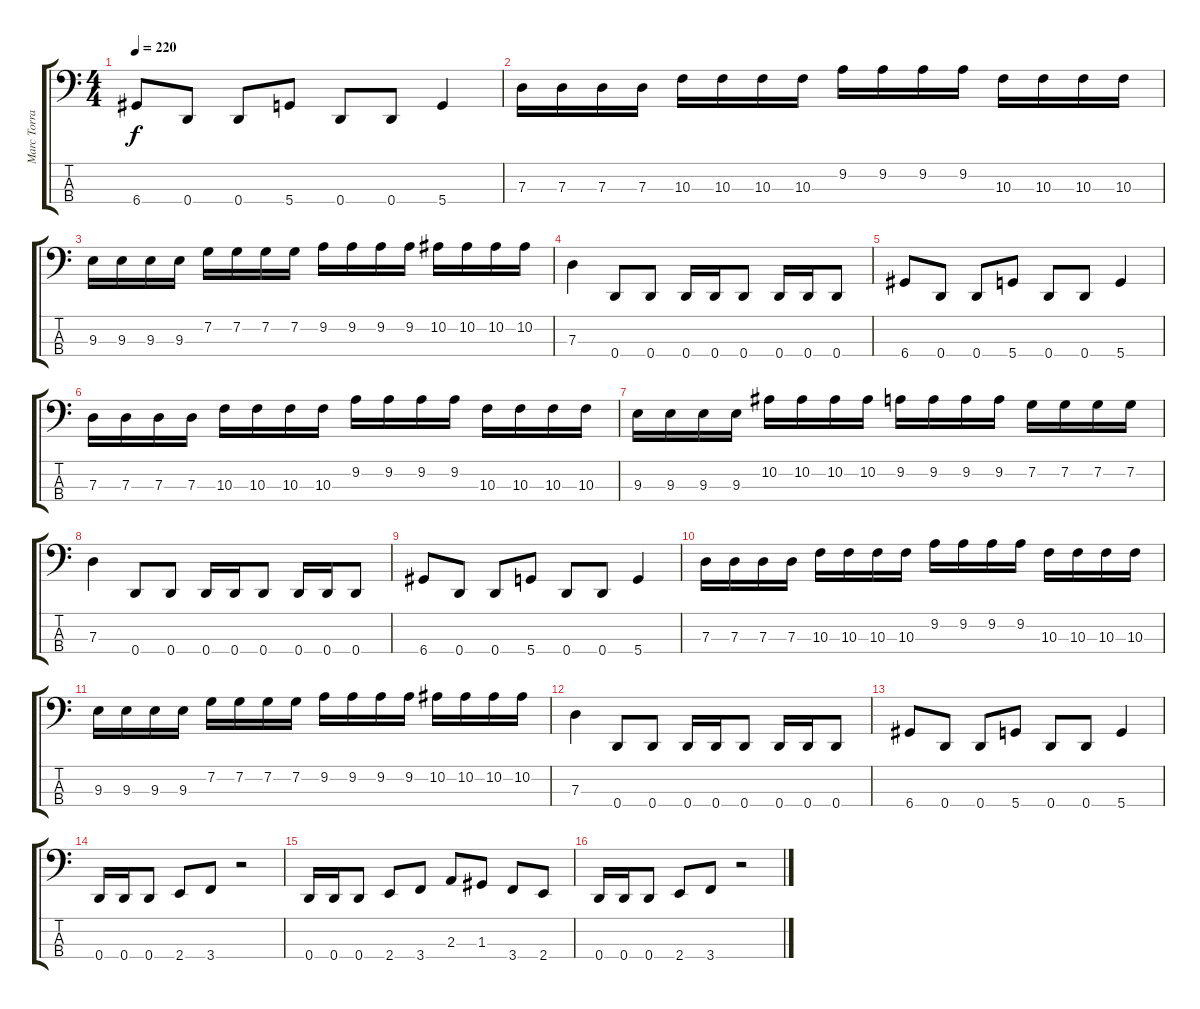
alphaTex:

\track ("Marc Torras" "Marc Torra") {instrument electricbasspick}
\staff {score tabs}
\tuning (F2 C2 G1 D1) {hide}
\ts (4 4)
\tempo 220
\clef f4
\ks c
6.4.8{dy f} 0.4.8 0.4.8 5.4.8 0.4.8 0.4.8 5.4.4 |
7.3.16 7.3.16 7.3.16 7.3.16 10.3.16 10.3.16 10.3.16 10.3.16 9.2.16 9.2.16 9.2.16 9.2.16 10.3.16 10.3.16 10.3.16 10.3.16 |
9.3.16 9.3.16 9.3.16 9.3.16 7.2.16 7.2.16 7.2.16 7.2.16 9.2.16 9.2.16 9.2.16 9.2.16 10.2.16 10.2.16 10.2.16 10.2.16 |
7.3.4 0.4.8 0.4.8 0.4.16 0.4.16 0.4.8 0.4.16 0.4.16 0.4.8 |
6.4.8 0.4.8 0.4.8 5.4.8 0.4.8 0.4.8 5.4.4 |
7.3.16 7.3.16 7.3.16 7.3.16 10.3.16 10.3.16 10.3.16 10.3.16 9.2.16 9.2.16 9.2.16 9.2.16 10.3.16 10.3.16 10.3.16 10.3.16 |
9.3.16 9.3.16 9.3.16 9.3.16 10.2.16 10.2.16 10.2.16 10.2.16 9.2.16 9.2.16 9.2.16 9.2.16 7.2.16 7.2.16 7.2.16 7.2.16 |
7.3.4 0.4.8 0.4.8 0.4.16 0.4.16 0.4.8 0.4.16 0.4.16 0.4.8 |
6.4.8 0.4.8 0.4.8 5.4.8 0.4.8 0.4.8 5.4.4 |
7.3.16 7.3.16 7.3.16 7.3.16 10.3.16 10.3.16 10.3.16 10.3.16 9.2.16 9.2.16 9.2.16 9.2.16 10.3.16 10.3.16 10.3.16 10.3.16 |
9.3.16 9.3.16 9.3.16 9.3.16 7.2.16 7.2.16 7.2.16 7.2.16 9.2.16 9.2.16 9.2.16 9.2.16 10.2.16 10.2.16 10.2.16 10.2.16 |
7.3.4 0.4.8 0.4.8 0.4.16 0.4.16 0.4.8 0.4.16 0.4.16 0.4.8 |
6.4.8 0.4.8 0.4.8 5.4.8 0.4.8 0.4.8 5.4.4 |
0.4.16 0.4.16 0.4.8 2.4.8 3.4.8 r.2 |
0.4.16 0.4.16 0.4.8 2.4.8 3.4.8 2.3.8 1.3.8 3.4.8 2.4.8 |
0.4.16 0.4.16 0.4.8 2.4.8 3.4.8 r.2
